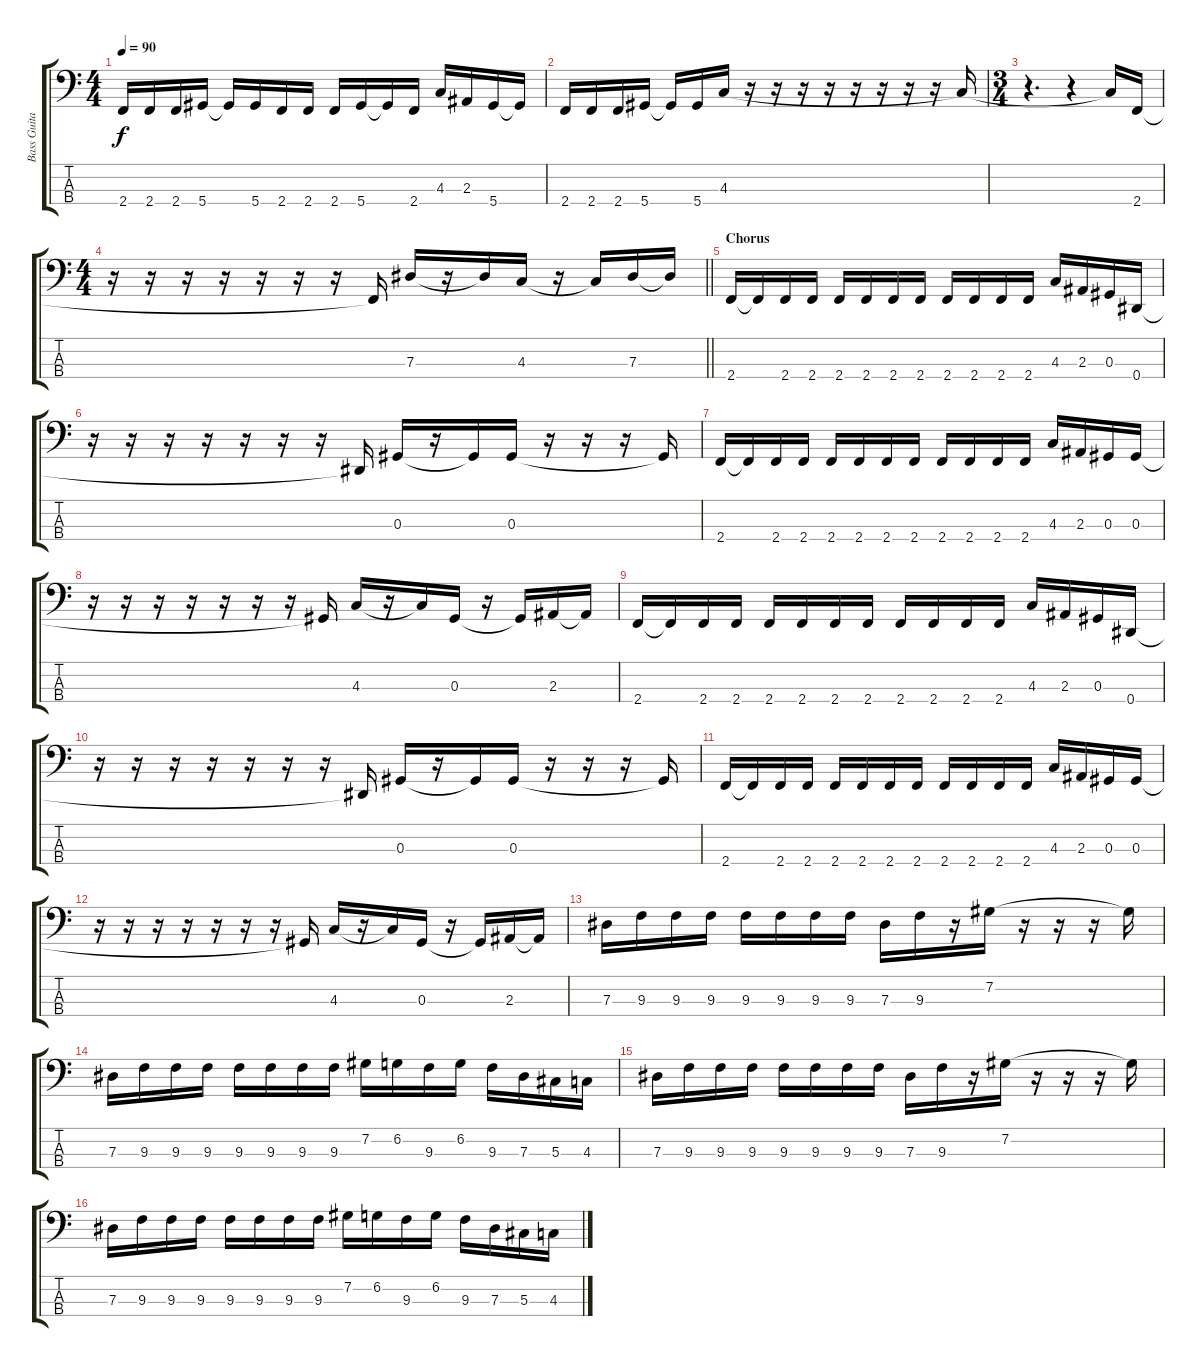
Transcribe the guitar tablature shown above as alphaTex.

\track ("Bass Guitar" "Bass Guita") {instrument electricbassfinger}
\staff {score tabs}
\tuning (Gb2 Db2 Ab1 Eb1) {hide}
\ts (4 4)
\tempo 90
\clef f4
\ks c
2.4.16{dy f} 2.4.16 2.4.16 5.4.16 5.4{t}.16 5.4.16 2.4.16 2.4.16 2.4.16 5.4.16 5.4{t}.16 2.4.16 4.3.16 2.3.16 5.4.16 5.4{t}.16 |
2.4.16 2.4.16 2.4.16 5.4.16 5.4{t}.16 5.4.16 4.3.16 r.16 r.16 r.16 r.16 r.16 r.16 r.16 r.16 4.3{t}.16 |
\ts (3 4)
r.4{d} r.4 4.3{t}.16 2.4.16 |
\ts (4 4)
\barLineRight lightlight
r.16 r.16 r.16 r.16 r.16 r.16 r.16 2.4{t}.16 7.3.16 r.16 7.3{t}.16 4.3.16 r.16 4.3{t}.16 7.3.16 7.3{t}.16 |
\section ("" "Chorus")
2.4.16 2.4{t}.16 2.4.16 2.4.16 2.4.16 2.4.16 2.4.16 2.4.16 2.4.16 2.4.16 2.4.16 2.4.16 4.3.16 2.3.16 0.3.16 0.4.16 |
r.16 r.16 r.16 r.16 r.16 r.16 r.16 0.4{t}.16 0.3.16 r.16 0.3{t}.16 0.3.16 r.16 r.16 r.16 0.3{t}.16 |
2.4.16 2.4{t}.16 2.4.16 2.4.16 2.4.16 2.4.16 2.4.16 2.4.16 2.4.16 2.4.16 2.4.16 2.4.16 4.3.16 2.3.16 0.3.16 0.3.16 |
r.16 r.16 r.16 r.16 r.16 r.16 r.16 0.3{t}.16 4.3.16 r.16 4.3{t}.16 0.3.16 r.16 0.3{t}.16 2.3.16 2.3{t}.16 |
2.4.16 2.4{t}.16 2.4.16 2.4.16 2.4.16 2.4.16 2.4.16 2.4.16 2.4.16 2.4.16 2.4.16 2.4.16 4.3.16 2.3.16 0.3.16 0.4.16 |
r.16 r.16 r.16 r.16 r.16 r.16 r.16 0.4{t}.16 0.3.16 r.16 0.3{t}.16 0.3.16 r.16 r.16 r.16 0.3{t}.16 |
2.4.16 2.4{t}.16 2.4.16 2.4.16 2.4.16 2.4.16 2.4.16 2.4.16 2.4.16 2.4.16 2.4.16 2.4.16 4.3.16 2.3.16 0.3.16 0.3.16 |
r.16 r.16 r.16 r.16 r.16 r.16 r.16 0.3{t}.16 4.3.16 r.16 4.3{t}.16 0.3.16 r.16 0.3{t}.16 2.3.16 2.3{t}.16 |
7.3.16 9.3.16 9.3.16 9.3.16 9.3.16 9.3.16 9.3.16 9.3.16 7.3.16 9.3.16 r.16 7.2.16 r.16 r.16 r.16 7.2{t}.16 |
7.3.16 9.3.16 9.3.16 9.3.16 9.3.16 9.3.16 9.3.16 9.3.16 7.2.16 6.2.16 9.3.16 6.2.16 9.3.16 7.3.16 5.3.16 4.3.16 |
7.3.16 9.3.16 9.3.16 9.3.16 9.3.16 9.3.16 9.3.16 9.3.16 7.3.16 9.3.16 r.16 7.2.16 r.16 r.16 r.16 7.2{t}.16 |
7.3.16 9.3.16 9.3.16 9.3.16 9.3.16 9.3.16 9.3.16 9.3.16 7.2.16 6.2.16 9.3.16 6.2.16 9.3.16 7.3.16 5.3.16 4.3.16
